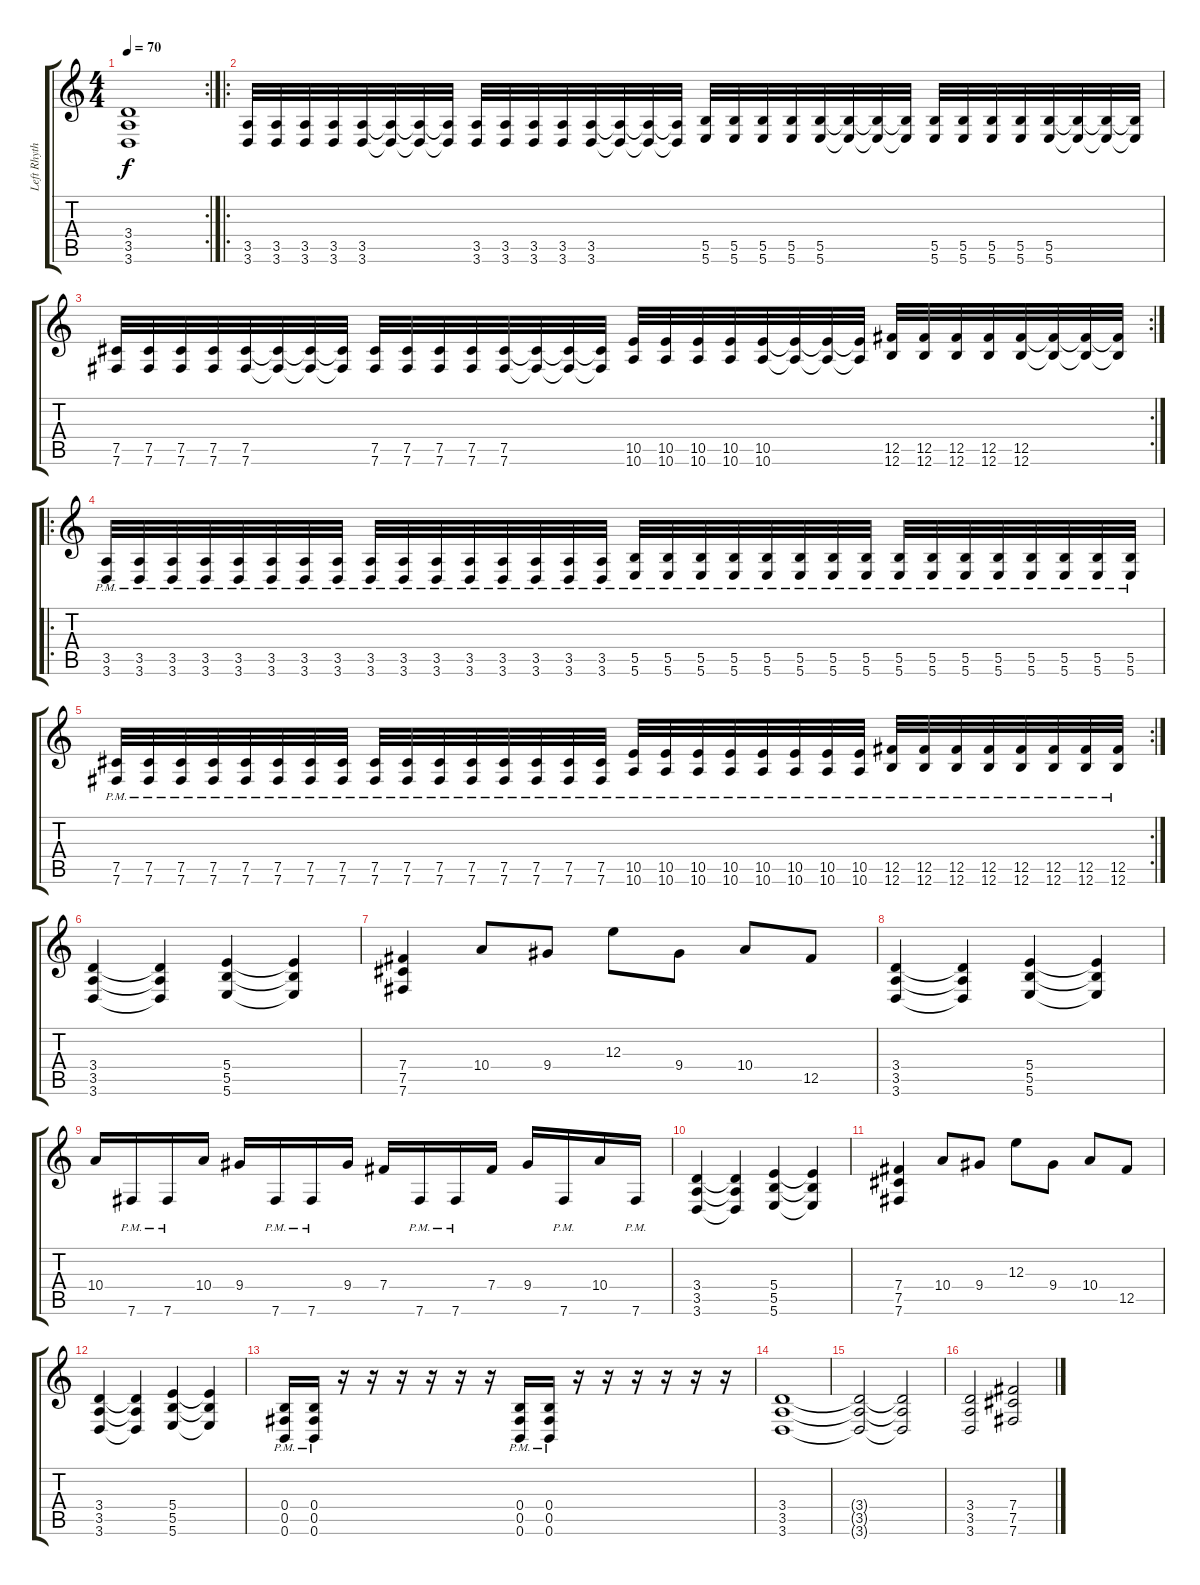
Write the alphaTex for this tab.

\track ("Left Rhythm Guitar" "Left Rhyth") {instrument distortionguitar}
\staff {score tabs}
\tuning (Db4 Ab3 E3 B2 Gb2 B1) {hide}
\rc 2
\ts (4 4)
\tempo 70
\clef g2
\ks c
(3.4{t} 3.5{t} 3.6{t}).1{dy f} |
\ro
(3.5 3.6).32 (3.5 3.6).32 (3.5 3.6).32 (3.5 3.6).32 (3.5 3.6).32 (3.5{t} 3.6{t}).32 (3.5{t} 3.6{t}).32 (3.5{t} 3.6{t}).32 (3.5 3.6).32 (3.5 3.6).32 (3.5 3.6).32 (3.5 3.6).32 (3.5 3.6).32 (3.5{t} 3.6{t}).32 (3.5{t} 3.6{t}).32 (3.5{t} 3.6{t}).32 (5.5 5.6).32 (5.5 5.6).32 (5.5 5.6).32 (5.5 5.6).32 (5.5 5.6).32 (5.5{t} 5.6{t}).32 (5.5{t} 5.6{t}).32 (5.5{t} 5.6{t}).32 (5.5 5.6).32 (5.5 5.6).32 (5.5 5.6).32 (5.5 5.6).32 (5.5 5.6).32 (5.5{t} 5.6{t}).32 (5.5{t} 5.6{t}).32 (5.5{t} 5.6{t}).32 |
\rc 2
(7.5 7.6).32 (7.5 7.6).32 (7.5 7.6).32 (7.5 7.6).32 (7.5 7.6).32 (7.5{t} 7.6{t}).32 (7.5{t} 7.6{t}).32 (7.5{t} 7.6{t}).32 (7.5 7.6).32 (7.5 7.6).32 (7.5 7.6).32 (7.5 7.6).32 (7.5 7.6).32 (7.5{t} 7.6{t}).32 (7.5{t} 7.6{t}).32 (7.5{t} 7.6{t}).32 (10.5 10.6).32 (10.5 10.6).32 (10.5 10.6).32 (10.5 10.6).32 (10.5 10.6).32 (10.5{t} 10.6{t}).32 (10.5{t} 10.6{t}).32 (10.5{t} 10.6{t}).32 (12.5 12.6).32 (12.5 12.6).32 (12.5 12.6).32 (12.5 12.6).32 (12.5 12.6).32 (12.5{t} 12.6{t}).32 (12.5{t} 12.6{t}).32 (12.5{t} 12.6{t}).32 |
\ro
(3.5 3.6{pm}).32 (3.5 3.6{pm}).32 (3.5 3.6{pm}).32 (3.5 3.6{pm}).32 (3.5 3.6{pm}).32 (3.5 3.6{pm}).32 (3.5 3.6{pm}).32 (3.5 3.6{pm}).32 (3.5 3.6{pm}).32 (3.5 3.6{pm}).32 (3.5 3.6{pm}).32 (3.5 3.6{pm}).32 (3.5 3.6{pm}).32 (3.5 3.6{pm}).32 (3.5 3.6{pm}).32 (3.5 3.6{pm}).32 (5.5 5.6{pm}).32 (5.5 5.6{pm}).32 (5.5 5.6{pm}).32 (5.5 5.6{pm}).32 (5.5 5.6{pm}).32 (5.5 5.6{pm}).32 (5.5 5.6{pm}).32 (5.5 5.6{pm}).32 (5.5 5.6{pm}).32 (5.5 5.6{pm}).32 (5.5 5.6{pm}).32 (5.5 5.6{pm}).32 (5.5 5.6{pm}).32 (5.5 5.6{pm}).32 (5.5 5.6{pm}).32 (5.5 5.6{pm}).32 |
\rc 2
(7.5 7.6{pm}).32 (7.5 7.6{pm}).32 (7.5 7.6{pm}).32 (7.5 7.6{pm}).32 (7.5 7.6{pm}).32 (7.5 7.6{pm}).32 (7.5 7.6{pm}).32 (7.5 7.6{pm}).32 (7.5 7.6{pm}).32 (7.5 7.6{pm}).32 (7.5 7.6{pm}).32 (7.5 7.6{pm}).32 (7.5 7.6{pm}).32 (7.5 7.6{pm}).32 (7.5 7.6{pm}).32 (7.5 7.6{pm}).32 (10.5 10.6{pm}).32 (10.5 10.6{pm}).32 (10.5 10.6{pm}).32 (10.5 10.6{pm}).32 (10.5 10.6{pm}).32 (10.5 10.6{pm}).32 (10.5 10.6{pm}).32 (10.5 10.6{pm}).32 (12.5 12.6{pm}).32 (12.5 12.6{pm}).32 (12.5 12.6{pm}).32 (12.5 12.6{pm}).32 (12.5 12.6{pm}).32 (12.5 12.6{pm}).32 (12.5 12.6{pm}).32 (12.5 12.6{pm}).32 |
(3.4 3.5 3.6).4 (3.4{t} 3.5{t} 3.6{t}).4 (5.4 5.5 5.6).4 (5.4{t} 5.5{t} 5.6{t}).4 |
(7.4 7.5 7.6).4 10.4.8 9.4.8 12.3.8 9.4.8 10.4.8 12.5.8 |
(3.4 3.5 3.6).4 (3.4{t} 3.5{t} 3.6{t}).4 (5.4 5.5 5.6).4 (5.4{t} 5.5{t} 5.6{t}).4 |
10.4.16 7.6{pm}.16 7.6{pm}.16 10.4.16 9.4.16 7.6{pm}.16 7.6{pm}.16 9.4.16 7.4.16 7.6{pm}.16 7.6{pm}.16 7.4.16 9.4.16 7.6{pm}.16 10.4.16 7.6{pm}.16 |
(3.4 3.5 3.6).4 (3.4{t} 3.5{t} 3.6{t}).4 (5.4 5.5 5.6).4 (5.4{t} 5.5{t} 5.6{t}).4 |
(7.4 7.5 7.6).4 10.4.8 9.4.8 12.3.8 9.4.8 10.4.8 12.5.8 |
(3.4 3.5 3.6).4 (3.4{t} 3.5{t} 3.6{t}).4 (5.4 5.5 5.6).4 (5.4{t} 5.5{t} 5.6{t}).4 |
(0.4 0.5 0.6{pm}).16 (0.4 0.5 0.6{pm}).16 r.16 r.16 r.16 r.16 r.16 r.16 (0.4 0.5 0.6{pm}).16 (0.4 0.5 0.6{pm}).16 r.16 r.16 r.16 r.16 r.16 r.16 |
(3.4 3.5 3.6).1 |
(3.4{t} 3.5{t} 3.6{t}).2 (3.4{t} 3.5{t} 3.6{t}).2 |
(3.4 3.5 3.6).2 (7.4 7.5 7.6).2
